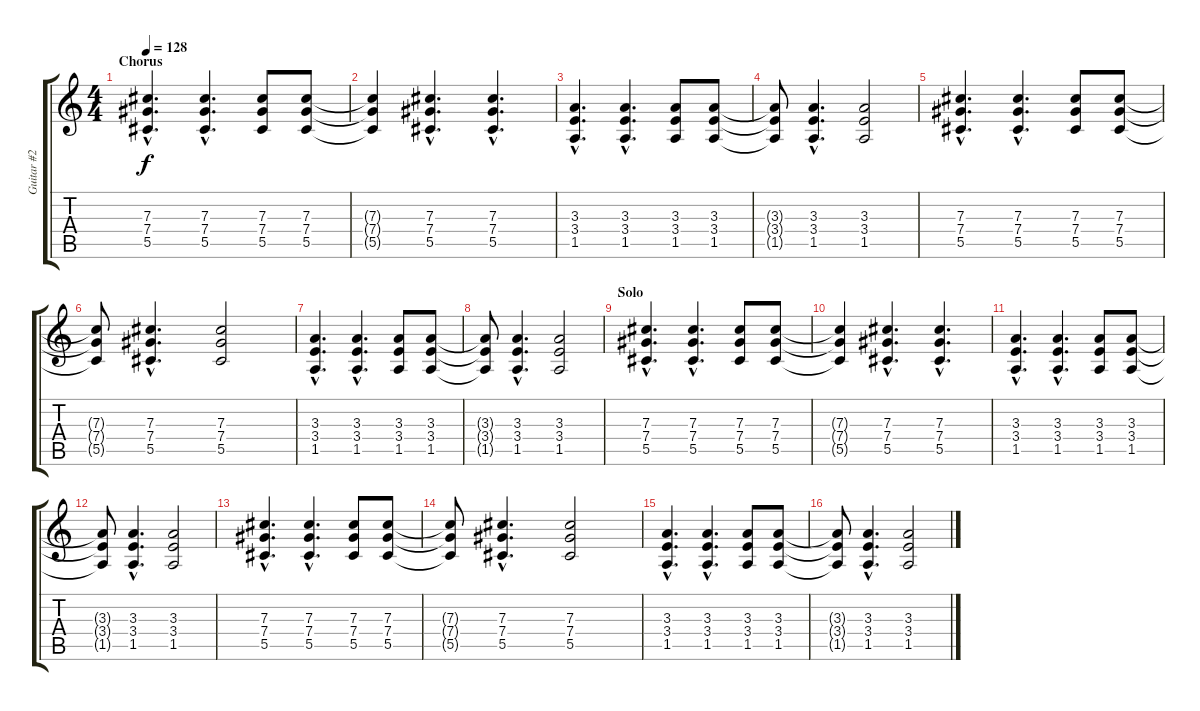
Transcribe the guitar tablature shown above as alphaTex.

\track ("Guitar #2 - Shaun Morgan" "Guitar #2 ") {instrument electricguitarclean}
\staff {score tabs}
\tuning (Eb4 Bb3 Gb3 Db3 Ab2 Db2) {hide}
\ts (4 4)
\section ("" "Chorus")
\tempo 128
\clef g2
\ks c
(7.3{hac} 7.4{hac} 5.5{hac}).4{d dy f} (7.3{hac} 7.4{hac} 5.5{hac}).4{d} (7.3 7.4 5.5).8 (7.3 7.4 5.5).8 |
(7.3{t} 7.4{t} 5.5{t}).4 (7.3{hac} 7.4{hac} 5.5{hac}).4{d} (7.3{hac} 7.4{hac} 5.5{hac}).4{d} |
(3.3{hac} 3.4{hac} 1.5{hac}).4{d} (3.3{hac} 3.4{hac} 1.5{hac}).4{d} (3.3 3.4 1.5).8 (3.3 3.4 1.5).8 |
(3.3{t} 3.4{t} 1.5{t}).8 (3.3{hac} 3.4{hac} 1.5{hac}).4{d} (3.3 3.4 1.5).2 |
(7.3{hac} 7.4{hac} 5.5{hac}).4{d} (7.3{hac} 7.4{hac} 5.5{hac}).4{d} (7.3 7.4 5.5).8 (7.3 7.4 5.5).8 |
(7.3{t} 7.4{t} 5.5{t}).8 (7.3{hac} 7.4{hac} 5.5{hac}).4{d} (7.3 7.4 5.5).2 |
(3.3{hac} 3.4{hac} 1.5{hac}).4{d} (3.3{hac} 3.4{hac} 1.5{hac}).4{d} (3.3 3.4 1.5).8 (3.3 3.4 1.5).8 |
(3.3{t} 3.4{t} 1.5{t}).8 (3.3{hac} 3.4{hac} 1.5{hac}).4{d} (3.3 3.4 1.5).2 |
\section ("" "Solo")
(7.3{hac} 7.4{hac} 5.5{hac}).4{d} (7.3{hac} 7.4{hac} 5.5{hac}).4{d} (7.3 7.4 5.5).8 (7.3 7.4 5.5).8 |
(7.3{t} 7.4{t} 5.5{t}).4 (7.3{hac} 7.4{hac} 5.5{hac}).4{d} (7.3{hac} 7.4{hac} 5.5{hac}).4{d} |
(3.3{hac} 3.4{hac} 1.5{hac}).4{d} (3.3{hac} 3.4{hac} 1.5{hac}).4{d} (3.3 3.4 1.5).8 (3.3 3.4 1.5).8 |
(3.3{t} 3.4{t} 1.5{t}).8 (3.3{hac} 3.4{hac} 1.5{hac}).4{d} (3.3 3.4 1.5).2 |
(7.3{hac} 7.4{hac} 5.5{hac}).4{d} (7.3{hac} 7.4{hac} 5.5{hac}).4{d} (7.3 7.4 5.5).8 (7.3 7.4 5.5).8 |
(7.3{t} 7.4{t} 5.5{t}).8 (7.3{hac} 7.4{hac} 5.5{hac}).4{d} (7.3 7.4 5.5).2 |
(3.3{hac} 3.4{hac} 1.5{hac}).4{d} (3.3{hac} 3.4{hac} 1.5{hac}).4{d} (3.3 3.4 1.5).8 (3.3 3.4 1.5).8 |
(3.3{t} 3.4{t} 1.5{t}).8 (3.3{hac} 3.4{hac} 1.5{hac}).4{d} (3.3 3.4 1.5).2
